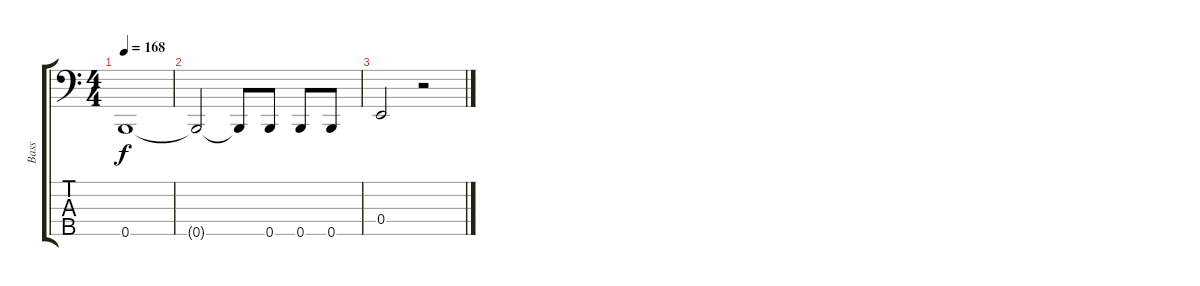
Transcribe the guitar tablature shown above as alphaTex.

\track ("Bass" "Bass") {instrument electricbassfinger}
\staff {score tabs}
\tuning (G2 D2 A1 E1 B0) {hide}
\ts (4 4)
\tempo 168
\clef f4
\ks c
0.5{t}.1{dy f} |
0.5{t}.2 0.5{t}.8 0.5.8 0.5.8 0.5.8 |
0.4.2 r.2
